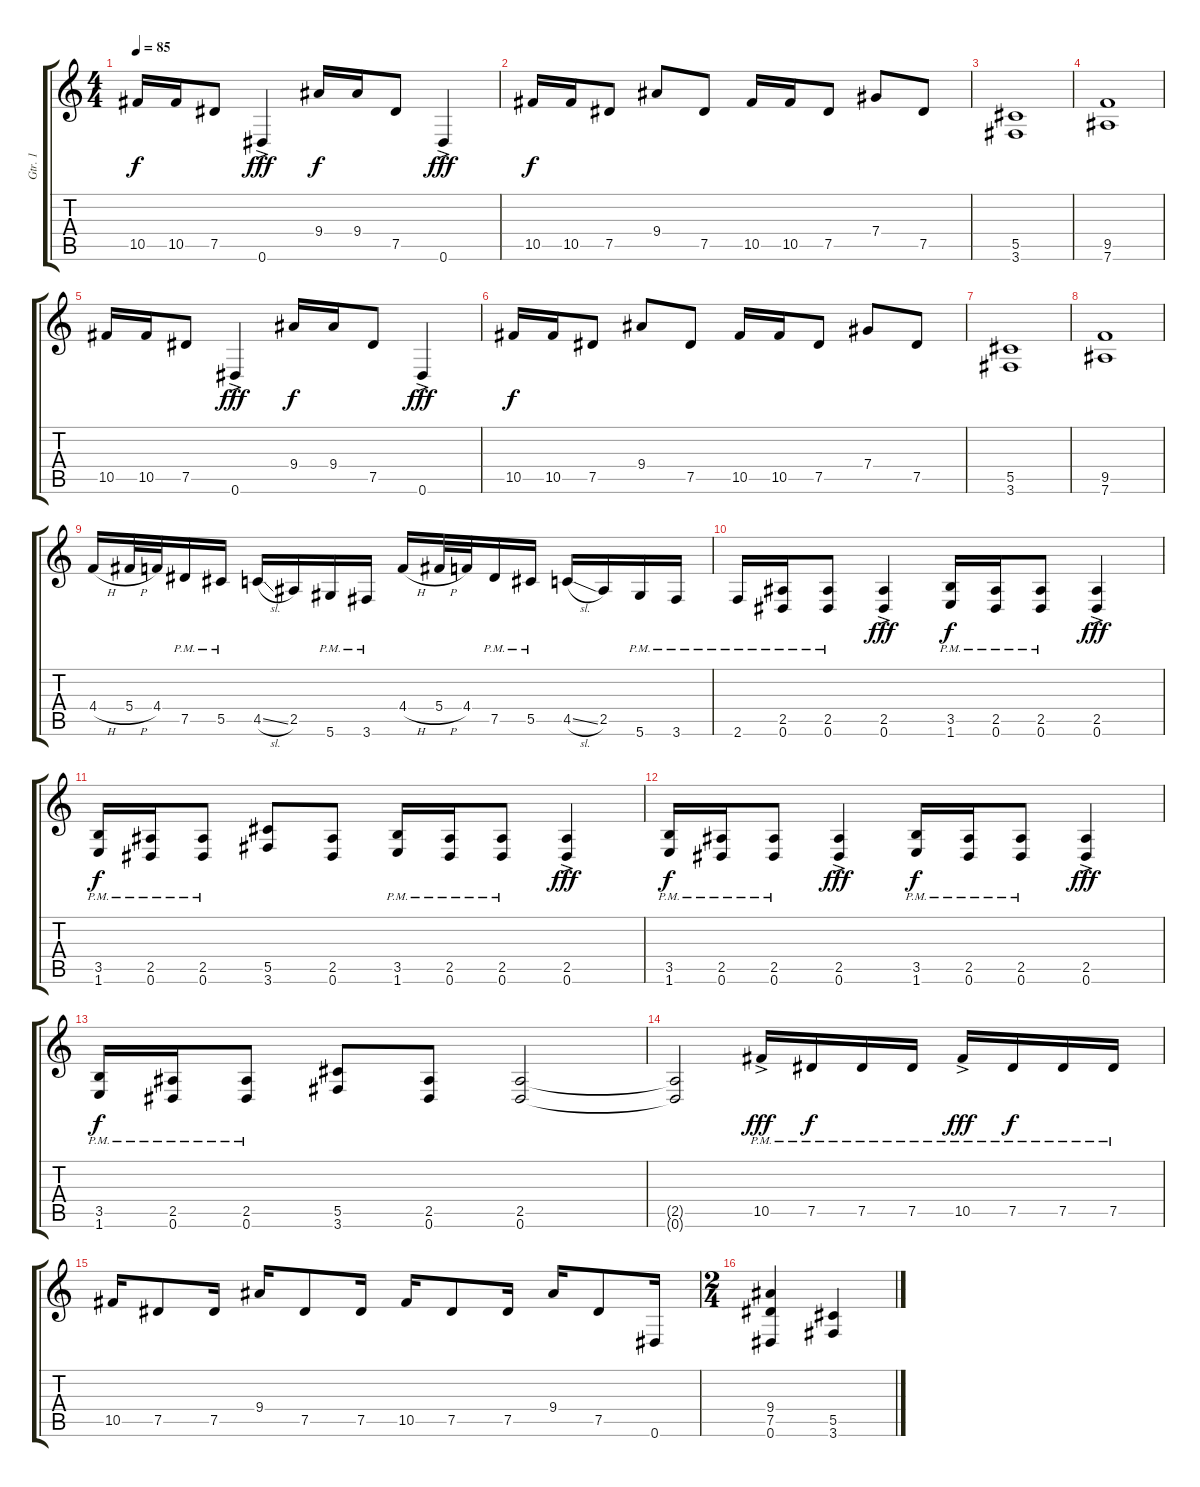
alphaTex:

\track ("Gtr. 1" "Gtr. 1") {instrument distortionguitar}
\staff {score tabs}
\tuning (Eb4 Bb3 Gb3 Db3 Ab2 Eb2) {hide}
\ts (4 4)
\tempo 85
\clef g2
\ks c
10.5.16{dy f} 10.5.16 7.5.8 0.6{ac}.4{dy fff} 9.4.16{dy f} 9.4.16 7.5.8 0.6{ac}.4{dy fff} |
10.5.16{dy f} 10.5.16 7.5.8 9.4.8 7.5.8 10.5.16 10.5.16 7.5.8 7.4.8 7.5.8 |
(5.5 3.6).1 |
(9.5 7.6).1 |
10.5.16 10.5.16 7.5.8 0.6{ac}.4{dy fff} 9.4.16{dy f} 9.4.16 7.5.8 0.6{ac}.4{dy fff} |
10.5.16{dy f} 10.5.16 7.5.8 9.4.8 7.5.8 10.5.16 10.5.16 7.5.8 7.4.8 7.5.8 |
(5.5 3.6).1 |
(9.5 7.6).1 |
4.4{h}.16 5.4{h}.32 4.4.32 7.5{pm}.16 5.5{pm}.16 4.5{sl}.16 2.5.16 5.6{pm}.16 3.6{pm}.16 4.4{h}.16 5.4{h}.32 4.4.32 7.5{pm}.16 5.5{pm}.16 4.5{sl}.16 2.5.16 5.6{pm}.16 3.6{pm}.16 |
2.6{pm}.16 (2.5{pm} 0.6{pm}).16 (2.5{pm} 0.6{pm}).8 (2.5{ac} 0.6{ac}).4{dy fff} (3.5{pm} 1.6{pm}).16{dy f} (2.5{pm} 0.6{pm}).16 (2.5{pm} 0.6{pm}).8 (2.5{ac} 0.6{ac}).4{dy fff} |
(3.5{pm} 1.6{pm}).16{dy f} (2.5{pm} 0.6{pm}).16 (2.5{pm} 0.6{pm}).8 (5.5 3.6).8 (2.5 0.6).8 (3.5{pm} 1.6{pm}).16 (2.5{pm} 0.6{pm}).16 (2.5{pm} 0.6{pm}).8 (2.5{ac} 0.6{ac}).4{dy fff} |
(3.5{pm} 1.6{pm}).16{dy f} (2.5{pm} 0.6{pm}).16 (2.5{pm} 0.6{pm}).8 (2.5{ac} 0.6{ac}).4{dy fff} (3.5{pm} 1.6{pm}).16{dy f} (2.5{pm} 0.6{pm}).16 (2.5{pm} 0.6{pm}).8 (2.5{ac} 0.6{ac}).4{dy fff} |
(3.5{pm} 1.6{pm}).16{dy f} (2.5{pm} 0.6{pm}).16 (2.5{pm} 0.6{pm}).8 (5.5 3.6).8 (2.5 0.6).8 (2.5 0.6).2 |
(2.5{t} 0.6{t}).2 10.5{ac pm}.16{dy fff} 7.5{pm}.16{dy f} 7.5{pm}.16 7.5{pm}.16 10.5{ac pm}.16{dy fff} 7.5{pm}.16{dy f} 7.5{pm}.16 7.5{pm}.16 |
10.5.16 7.5.8 7.5.16 9.4.16 7.5.8 7.5.16 10.5.16 7.5.8 7.5.16 9.4.16 7.5.8 0.6.16 |
\ts (2 4)
(9.4 7.5 0.6).4 (5.5 3.6).4
